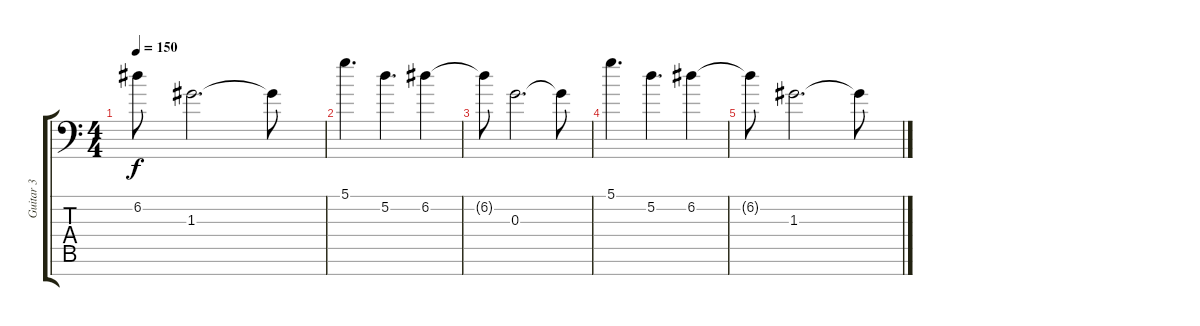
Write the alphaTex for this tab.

\track ("Guitar 3" "Guitar 3") {instrument distortionguitar}
\staff {score tabs}
\tuning (D4 A3 G3 C3 G2 D2 G1) {hide}
\ts (4 4)
\tempo 150
\clef f4
\ks c
6.2{t}.8{dy f} 1.3.2{d} 1.3{t}.8 |
5.1.4{d} 5.2.4{d} 6.2.4 |
6.2{t}.8 0.3.2{d} 0.3{t}.8 |
5.1.4{d} 5.2.4{d} 6.2.4 |
6.2{t}.8 1.3.2{d} 1.3{t}.8
